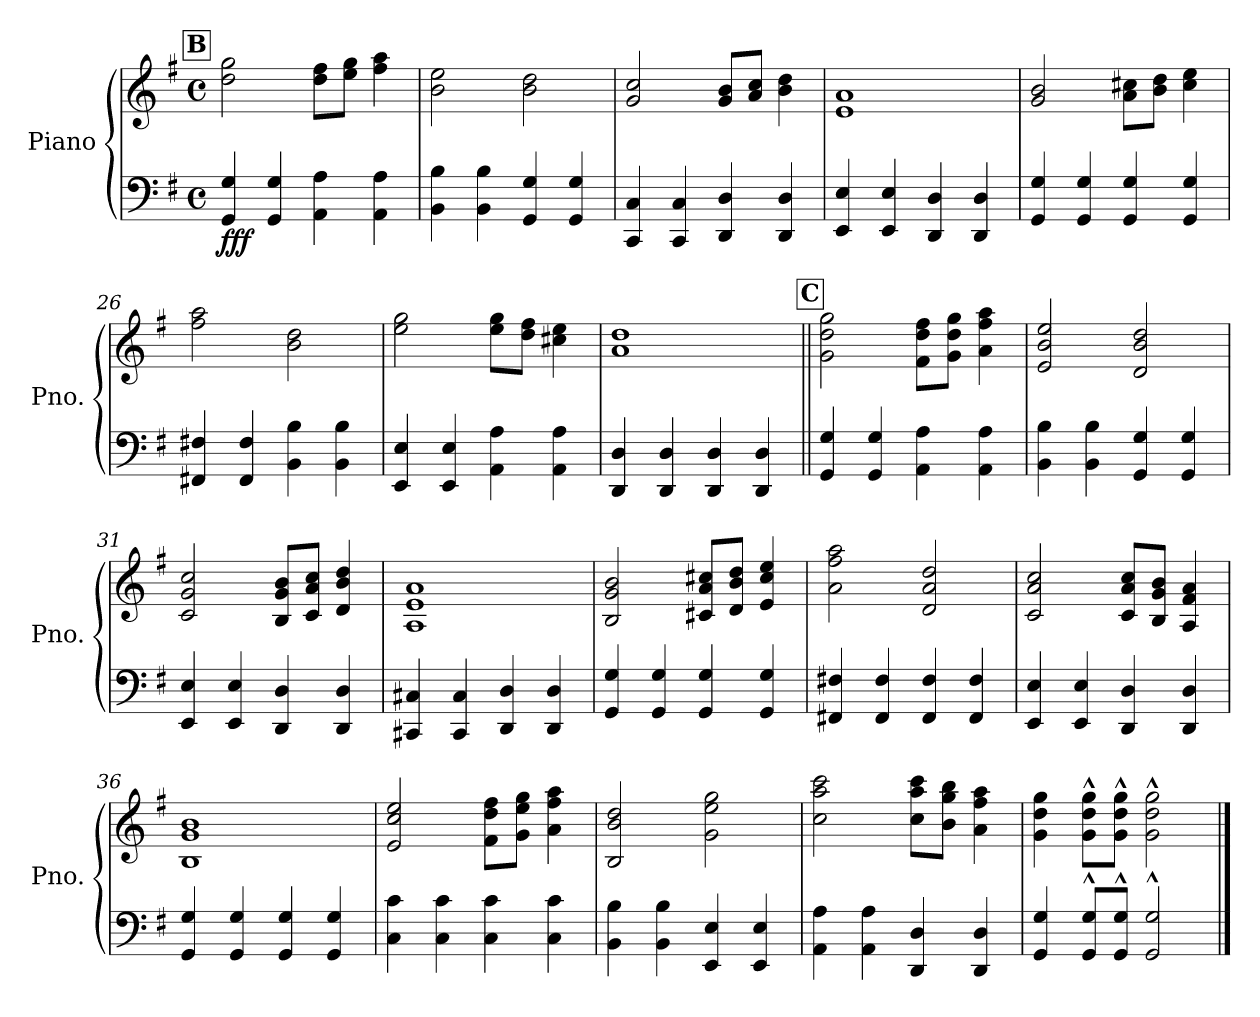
**kern	**kern	**dynam
*part1	*part1	*part1
*staff2	*staff1	*staff1/2
*I"Piano	*	*
*I'Pno.	*	*
*clefF4	*clefG2	*
*k[f#]	*k[f#]	*
*M4/4	*M4/4	*
*met(c)	*met(c)	*
!!LO:REH:place=s1:a:B:fs=14:t=B
=21	=21	=21
!	!	!LO:DY:b=2
!	!	!LO:DY:n=1:b
4GG/ 4G/	2dd\ 2gg\	f ff
4GG/ 4G/	.	.
4AA\ 4A\	8dd\ 8ff#\L	.
.	8ee\ 8gg\J	.
4AA\ 4A\	4ff#\ 4aa\	.
!!LO:LB:g=z
=22	=22	=22
4BB\ 4B\	2b\ 2ee\	.
4BB\ 4B\	.	.
4GG/ 4G/	2b\ 2dd\	.
4GG/ 4G/	.	.
=23	=23	=23
4CC/ 4C/	2g/ 2cc/	.
4CC/ 4C/	.	.
4DD/ 4D/	8g/ 8b/L	.
.	8a/ 8cc/J	.
4DD/ 4D/	4b\ 4dd\	.
=24	=24	=24
4EE/ 4E/	1e 1a	.
4EE/ 4E/	.	.
4DD/ 4D/	.	.
4DD/ 4D/	.	.
=25	=25	=25
4GG/ 4G/	2g/ 2b/	.
4GG/ 4G/	.	.
4GG/ 4G/	8a\ 8cc#X\L	.
.	8b\ 8dd\J	.
4GG/ 4G/	4cc#\ 4ee\	.
=26	=26	=26
4FF#X/ 4F#X/	2ff#\ 2aa\	.
4FF#/ 4F#/	.	.
4BB\ 4B\	2b\ 2dd\	.
4BB\ 4B\	.	.
=27	=27	=27
4EE/ 4E/	2ee\ 2gg\	.
4EE/ 4E/	.	.
4AA\ 4A\	8ee\ 8gg\L	.
.	8dd\ 8ff#\J	.
4AA\ 4A\	4cc#X\ 4ee\	.
=28	=28	=28
4DD/ 4D/	1a 1dd	.
4DD/ 4D/	.	.
4DD/ 4D/	.	.
4DD/ 4D/	.	.
!!LO:LB:g=z
!!LO:REH:place=s1:a:B:fs=14:t=C
=29||	=29||	=29||
4GG/ 4G/	2g\ 2dd\ 2gg\	.
4GG/ 4G/	.	.
4AA\ 4A\	8f#\ 8dd\ 8ff#\L	.
.	8g\ 8dd\ 8gg\J	.
4AA\ 4A\	4a\ 4ff#\ 4aa\	.
=30	=30	=30
4BB\ 4B\	2e/ 2b/ 2ee/	.
4BB\ 4B\	.	.
4GG/ 4G/	2d/ 2b/ 2dd/	.
4GG/ 4G/	.	.
=31	=31	=31
4EE/ 4E/	2c/ 2g/ 2cc/	.
4EE/ 4E/	.	.
4DD/ 4D/	8B/ 8g/ 8b/L	.
.	8c/ 8a/ 8cc/J	.
4DD/ 4D/	4d/ 4b/ 4dd/	.
=32	=32	=32
4CC#X/ 4C#X/	1A 1e 1a	.
4CC#/ 4C#/	.	.
4DD/ 4D/	.	.
4DD/ 4D/	.	.
=33	=33	=33
4GG/ 4G/	2B/ 2g/ 2b/	.
4GG/ 4G/	.	.
4GG/ 4G/	8c#X/ 8a/ 8cc#X/L	.
.	8d/ 8b/ 8dd/J	.
4GG/ 4G/	4e/ 4cc#/ 4ee/	.
=34	=34	=34
4FF#X/ 4F#X/	2a\ 2ff#\ 2aa\	.
4FF#/ 4F#/	.	.
4FF#/ 4F#/	2d/ 2a/ 2dd/	.
4FF#/ 4F#/	.	.
!!LO:LB:g=z
=35	=35	=35
4EE/ 4E/	2c/ 2a/ 2cc/	.
4EE/ 4E/	.	.
4DD/ 4D/	8c/ 8a/ 8cc/L	.
.	8B/ 8g/ 8b/J	.
4DD/ 4D/	4A/ 4f#/ 4a/	.
=36	=36	=36
4GG/ 4G/	1B 1g 1b	.
4GG/ 4G/	.	.
4GG/ 4G/	.	.
4GG/ 4G/	.	.
=37	=37	=37
4C\ 4c\	2e/ 2cc/ 2ee/	.
4C\ 4c\	.	.
4C\ 4c\	8f#\ 8dd\ 8ff#\L	.
.	8g\ 8ee\ 8gg\J	.
4C\ 4c\	4a\ 4ff#\ 4aa\	.
=38	=38	=38
4BB\ 4B\	2B/ 2b/ 2dd/	.
4BB\ 4B\	.	.
4EE/ 4E/	2g\ 2ee\ 2gg\	.
4EE/ 4E/	.	.
=39	=39	=39
4AA\ 4A\	2cc\ 2aa\ 2ccc\	.
4AA\ 4A\	.	.
4DD/ 4D/	8cc\ 8aa\ 8ccc\L	.
.	8b\ 8gg\ 8bb\J	.
4DD/ 4D/	4a\ 4ff#\ 4aa\	.
=40	=40	=40
4GG/ 4G/	4g\ 4dd\ 4gg\	.
8GG/^^ 8G/^^L	8g\^^ 8dd\^^ 8gg\^^L	.
8GG/^^ 8G/^^J	8g\^^ 8dd\^^ 8gg\^^J	.
2GG/^^ 2G/^^	2g\^^ 2dd\^^ 2gg\^^	.
==	==	==
*-	*-	*-
